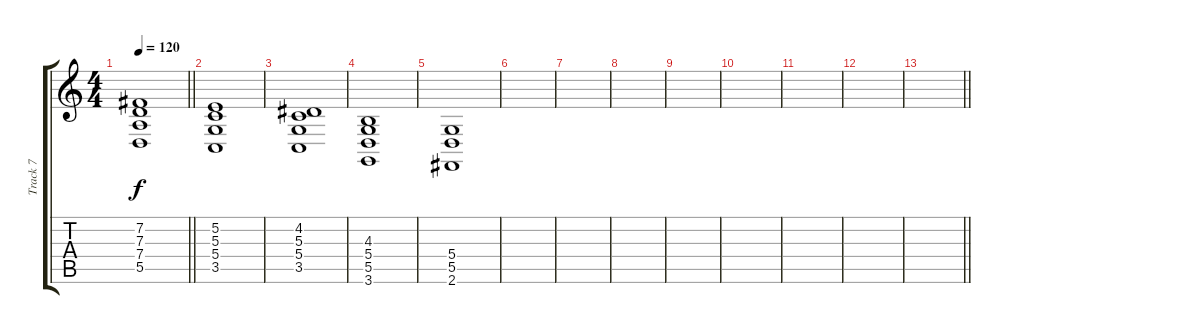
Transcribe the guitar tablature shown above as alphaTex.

\track ("Track 7" "Track 7") {instrument synthstrings1}
\staff {score tabs}
\tuning (E4 B3 G3 D3 A2 E2) {hide}
\ts (4 4)
\tempo 120
\clef g2
\barLineRight lightlight
\ks c
(7.2 7.3 7.4 5.5).1{dy f} |
(5.2 5.3 5.4 3.5).1 |
(4.2 5.3 5.4 3.5).1 |
(4.3 5.4 5.5 3.6).1 |
(5.4 5.5 2.6).1 |
|
|
|
|
|
|
|
\barLineRight lightlight
